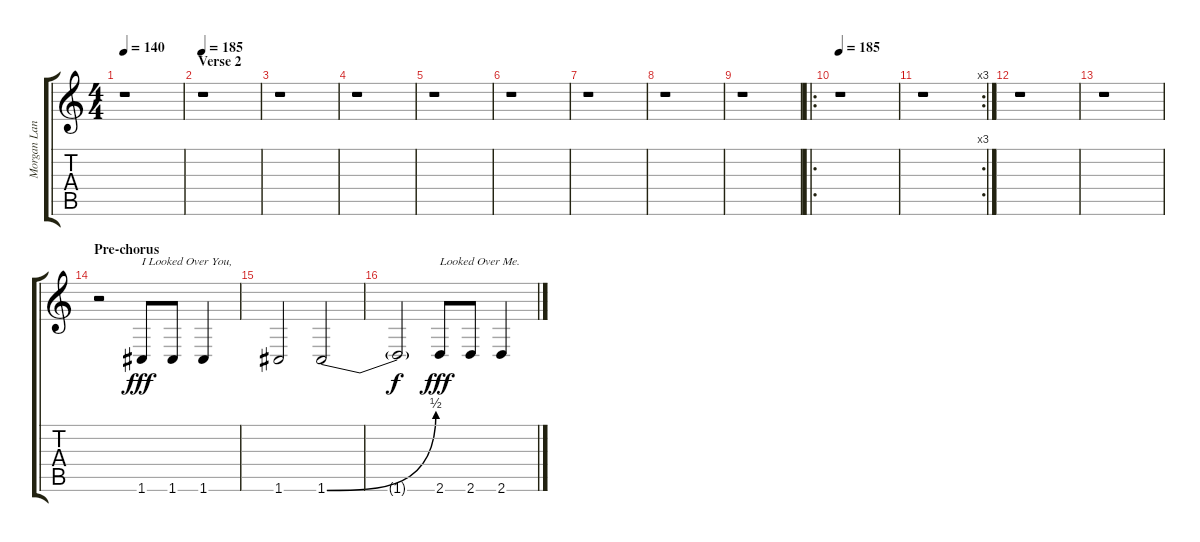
\track ("Morgan Lander - Vocals" "Morgan Lan") {instrument distortionguitar}
\staff {score tabs}
\tuning (D4 A3 F3 C3 G2 C2) {hide}
\ts (4 4)
\tempo 140
\clef g2
\ks c
r.1{dy f} |
\section ("" "Verse 2")
\tempo 185
r.1 |
r.1 |
r.1 |
r.1 |
r.1 |
r.1 |
r.1 |
r.1 |
\ro
\tempo 185
r.1 |
\rc 3
r.1 |
r.1 |
r.1 |
\section ("" "Pre-chorus")
r.2{volume 16 balance 8 instrument synthvoice} 1.6.8{txt "I Looked Over You," dy fff} 1.6.8 1.6.4 |
1.6.2 1.6{be (bend 0 0 60 2)}.2 |
1.6{t}.2{dy f} 2.6.8{txt "Looked Over Me." dy fff} 2.6.8 2.6.4
